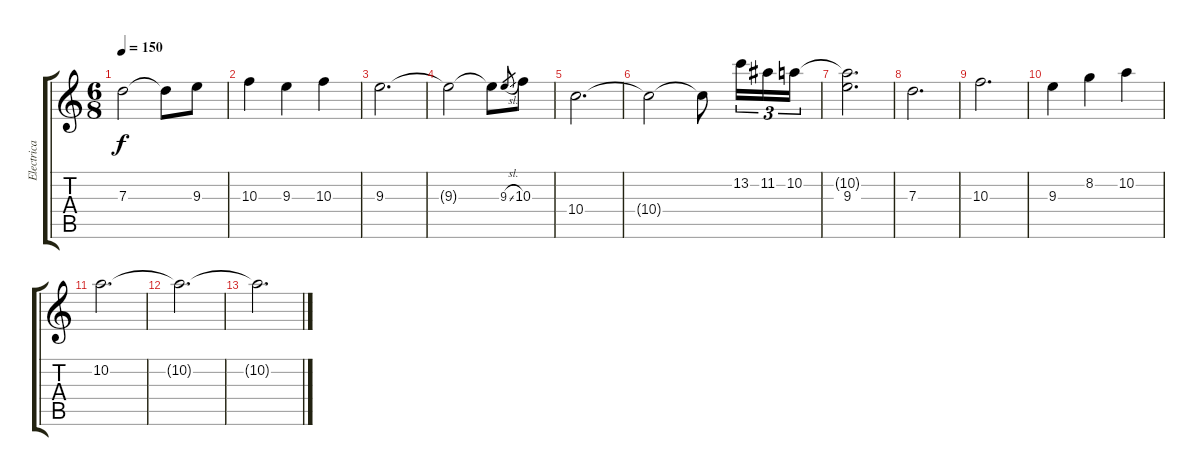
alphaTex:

\track ("Electrica" "Electrica") {instrument distortionguitar}
\staff {score tabs}
\tuning (E4 B3 G3 D3 A2 E2) {hide}
\ts (6 8)
\tempo 150
\clef g2
\ks c
7.3.2{dy f} 7.3{t}.8 9.3.8 |
10.3.4 9.3.4 10.3.4 |
9.3.2{d} |
9.3{t}.2 9.3{t}.8 9.3{sl}.8{gr} 10.3.8 |
10.4.2{d} |
10.4{t}.2 10.4{t}.8 13.2.16{tu (3 2)} 11.2.16{tu (3 2)} 10.2.16{tu (3 2)} |
(10.2{t} 9.3).2{d} |
7.3.2{d} |
10.3.2{d} |
9.3.4 8.2.4 10.2.4 |
10.2.2{d} |
10.2{t}.2{d} |
10.2{t}.2{d}
